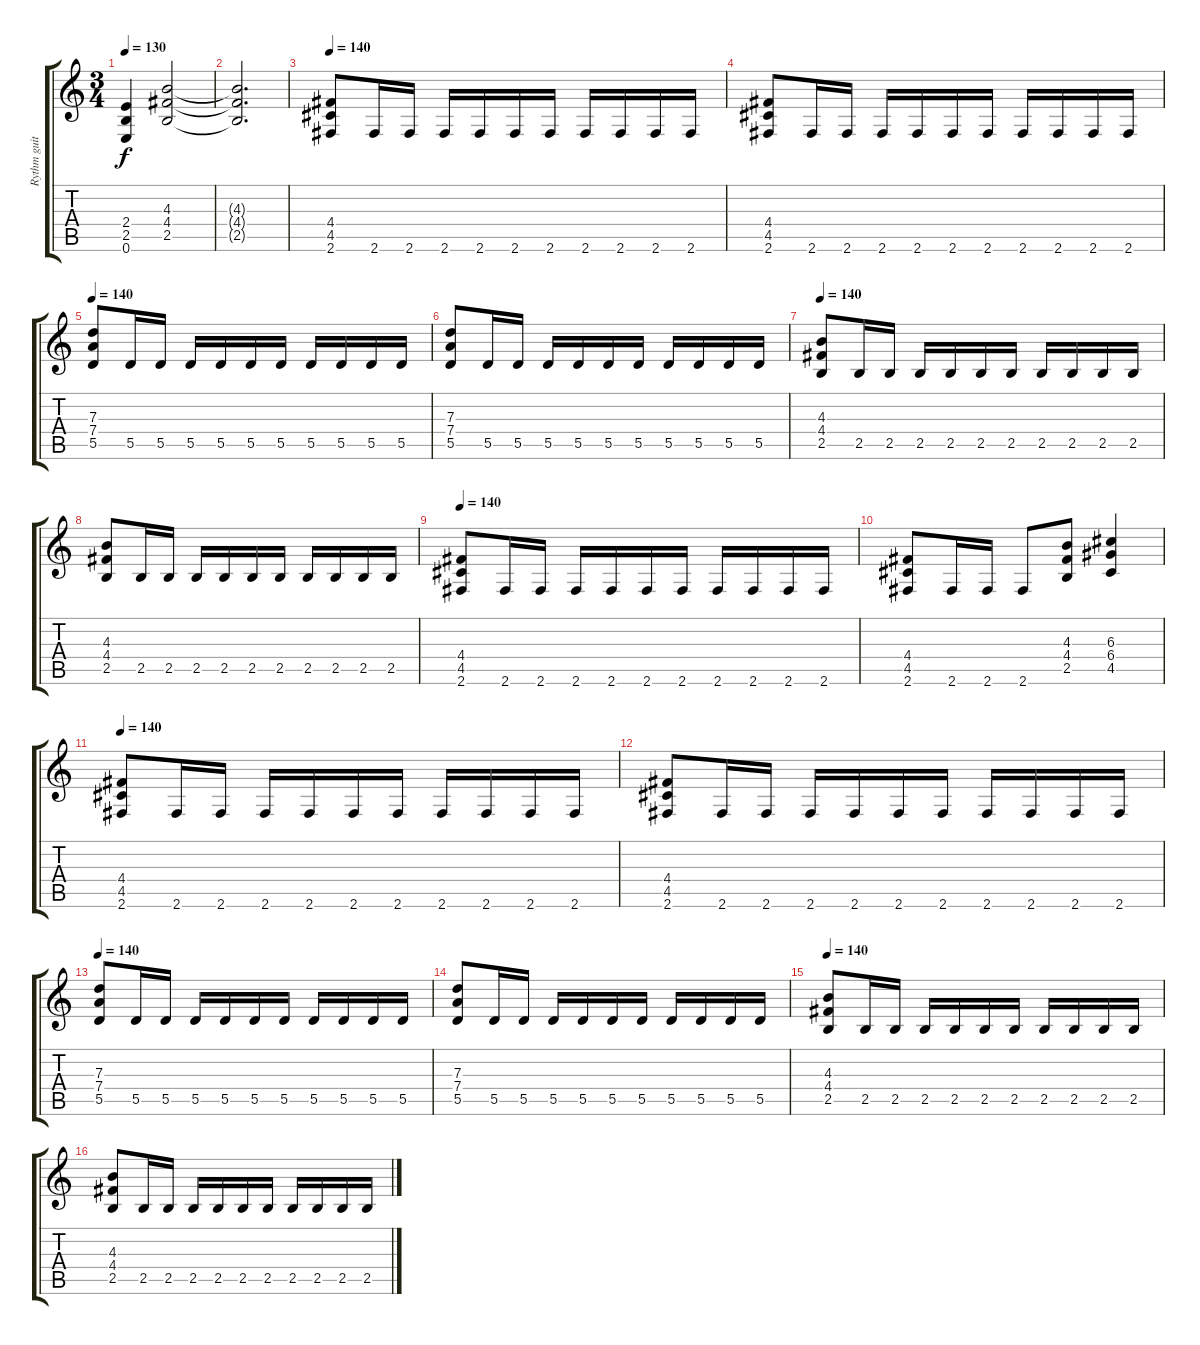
\track ("Rythm guitar" "Rythm guit") {instrument distortionguitar}
\staff {score tabs}
\tuning (E4 B3 G3 D3 A2 E2) {hide}
\ts (3 4)
\tempo 130
\clef g2
\ks c
(2.4{t} 2.5{t} 0.6{t}).4{dy f} (4.3 4.4 2.5).2 |
(4.3{t} 4.4{t} 2.5{t}).2{d} |
\tempo 140
(4.4 4.5 2.6).8 2.6.16 2.6.16 2.6.16 2.6.16 2.6.16 2.6.16 2.6.16 2.6.16 2.6.16 2.6.16 |
(4.4 4.5 2.6).8 2.6.16 2.6.16 2.6.16 2.6.16 2.6.16 2.6.16 2.6.16 2.6.16 2.6.16 2.6.16 |
\tempo 140
(7.3 7.4 5.5).8 5.5.16 5.5.16 5.5.16 5.5.16 5.5.16 5.5.16 5.5.16 5.5.16 5.5.16 5.5.16 |
(7.3 7.4 5.5).8 5.5.16 5.5.16 5.5.16 5.5.16 5.5.16 5.5.16 5.5.16 5.5.16 5.5.16 5.5.16 |
\tempo 140
(4.3 4.4 2.5).8 2.5.16 2.5.16 2.5.16 2.5.16 2.5.16 2.5.16 2.5.16 2.5.16 2.5.16 2.5.16 |
(4.3 4.4 2.5).8 2.5.16 2.5.16 2.5.16 2.5.16 2.5.16 2.5.16 2.5.16 2.5.16 2.5.16 2.5.16 |
\tempo 140
(4.4 4.5 2.6).8 2.6.16 2.6.16 2.6.16 2.6.16 2.6.16 2.6.16 2.6.16 2.6.16 2.6.16 2.6.16 |
(4.4 4.5 2.6).8 2.6.16 2.6.16 2.6.8 (4.3 4.4 2.5).8 (6.3 6.4 4.5).4 |
\tempo 140
(4.4 4.5 2.6).8 2.6.16 2.6.16 2.6.16 2.6.16 2.6.16 2.6.16 2.6.16 2.6.16 2.6.16 2.6.16 |
(4.4 4.5 2.6).8 2.6.16 2.6.16 2.6.16 2.6.16 2.6.16 2.6.16 2.6.16 2.6.16 2.6.16 2.6.16 |
\tempo 140
(7.3 7.4 5.5).8 5.5.16 5.5.16 5.5.16 5.5.16 5.5.16 5.5.16 5.5.16 5.5.16 5.5.16 5.5.16 |
(7.3 7.4 5.5).8 5.5.16 5.5.16 5.5.16 5.5.16 5.5.16 5.5.16 5.5.16 5.5.16 5.5.16 5.5.16 |
\tempo 140
(4.3 4.4 2.5).8 2.5.16 2.5.16 2.5.16 2.5.16 2.5.16 2.5.16 2.5.16 2.5.16 2.5.16 2.5.16 |
(4.3 4.4 2.5).8 2.5.16 2.5.16 2.5.16 2.5.16 2.5.16 2.5.16 2.5.16 2.5.16 2.5.16 2.5.16
